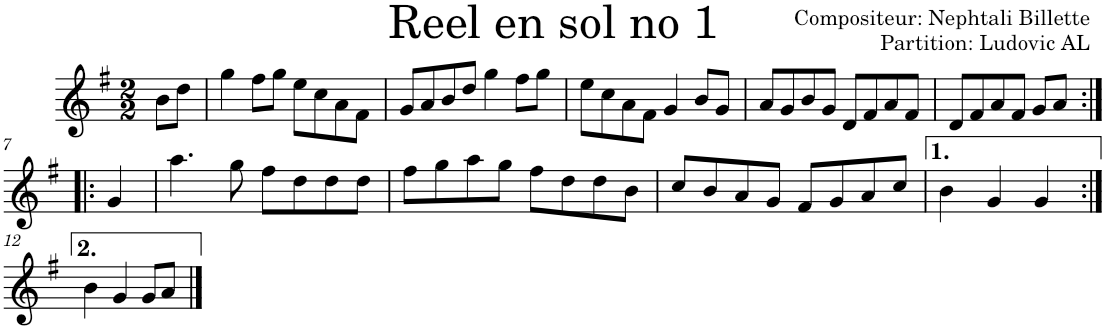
**kern
*part1
*staff1
*I"Violon
*I'Vln.
*clefG2
*k[f#]
*M2/2
=1
8b\L
8dd\J
=2
4gg\
8ff#\L
8gg\J
8ee\L
8cc\
8a\
8f#\J
=3
8g/L
8a/
8b/
8dd/J
4gg\
8ff#\L
8gg\J
=4
8ee\L
8cc\
8a\
8f#\J
4g/
8b/L
8g/J
=5
8a/L
8g/
8b/
8g/J
8d/L
8f#/
8a/
8f#/J
=6
8d/L
8f#/
8a/
8f#/J
8g/L
8a/J
!!LO:LB:g=z
=7:|!|:
4g/
=8
4.aa\
8gg\
8ff#\L
8dd\
8dd\
8dd\J
=9
8ff#\L
8gg\
8aa\
8gg\J
8ff#\L
8dd\
8dd\
8b\J
=10
8cc/L
8b/
8a/
8g/J
8f#/L
8g/
8a/
8cc/J
=11
4b\
4g/
4g/
!!LO:LB:g=z
=12:|!
4b\
4g/
8g/L
8a/J
==
*-
